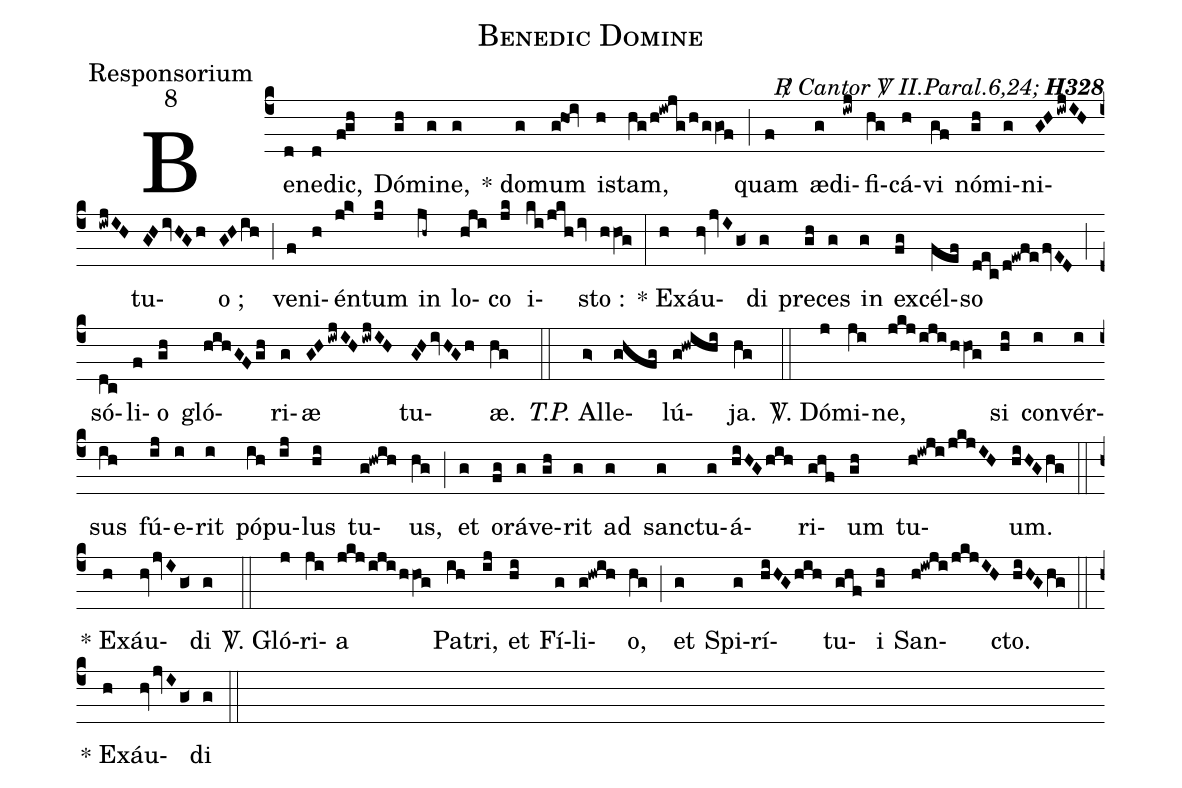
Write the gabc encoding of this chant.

name:Benedic Domine;
office-part:Responsorium;
mode:8;
commentary:{\itshape\mdseries \Rbar\  Cantor \Vbar\  II.Paral.6,24;\/} {\bfseries H328};
%%
(c4)Be(d)ne(d)dic,(fgh) Dó(gh)mi(g)ne,(g) * do(g)mum(g!ho!iv) i(h)stam,(hg/h!iwjg/h/ggOf) (;) quam(f) æ(g)di(iwj)fi(hg)cá(h)vi(gf) nó(gh)mi(g)ni(GHiwjIHiwjIH)tu(GHivHGh)o ;(GHih) (;) ve(f)ni(h)én(jk>)tum(jk) in(jh~) lo(hji)co(jk) i(ki/jkhiv)sto :(hhOg) (:) * Ex(h)áu(hvjvIg<)di(g) pre(gh)ces(g) in(g) ex(fg)cél(fef)so(dec/d!ewfefvED) (;) só(dc)li(f)o(gh) gló(hihGFgh)ri(g)æ(GHiwjIHiwjIH) tu(GHivHGh)æ.(hg) (::) <i>T.P.</i> Al(g>)le(ghfg)lú(g!hwihi)ja.(hg) (::)
<sp>V/</sp>. Dó(j)mi(ji)ne,(jkj/iji/hhOg) si(hi) con(i)vér(i)sus(ih) fú(ij)e(i)rit(i) pó(ih)pu(ij)lus(hi) tu(g!hwih)us,(hg) (;) et(g) o(fg)rá(g)ve(gh)rit(g) ad(g) sanc(g)tu(g)á(hiHGhih)ri(ghf)um(gh) tu(h!iwji/jkjIH)um.(hiHGhg) (::)
* Ex(h)áu(hvjvIg<)di(g) (::)
<sp>V/</sp>. Gló(j)ri(ji)a(jkj/iji/hhOg) Pa(ih)tri,(ij) et(hi) Fí(g)li(g!hwih)o,(hg) (;) et(g) Spi(g)rí(hiHGhih)tu(ghf)i(gh) San(h!iwji/jkjIH)cto.(hiHGhg) (::) * Ex(h)áu(hvjvIg<)di(g) (::)
